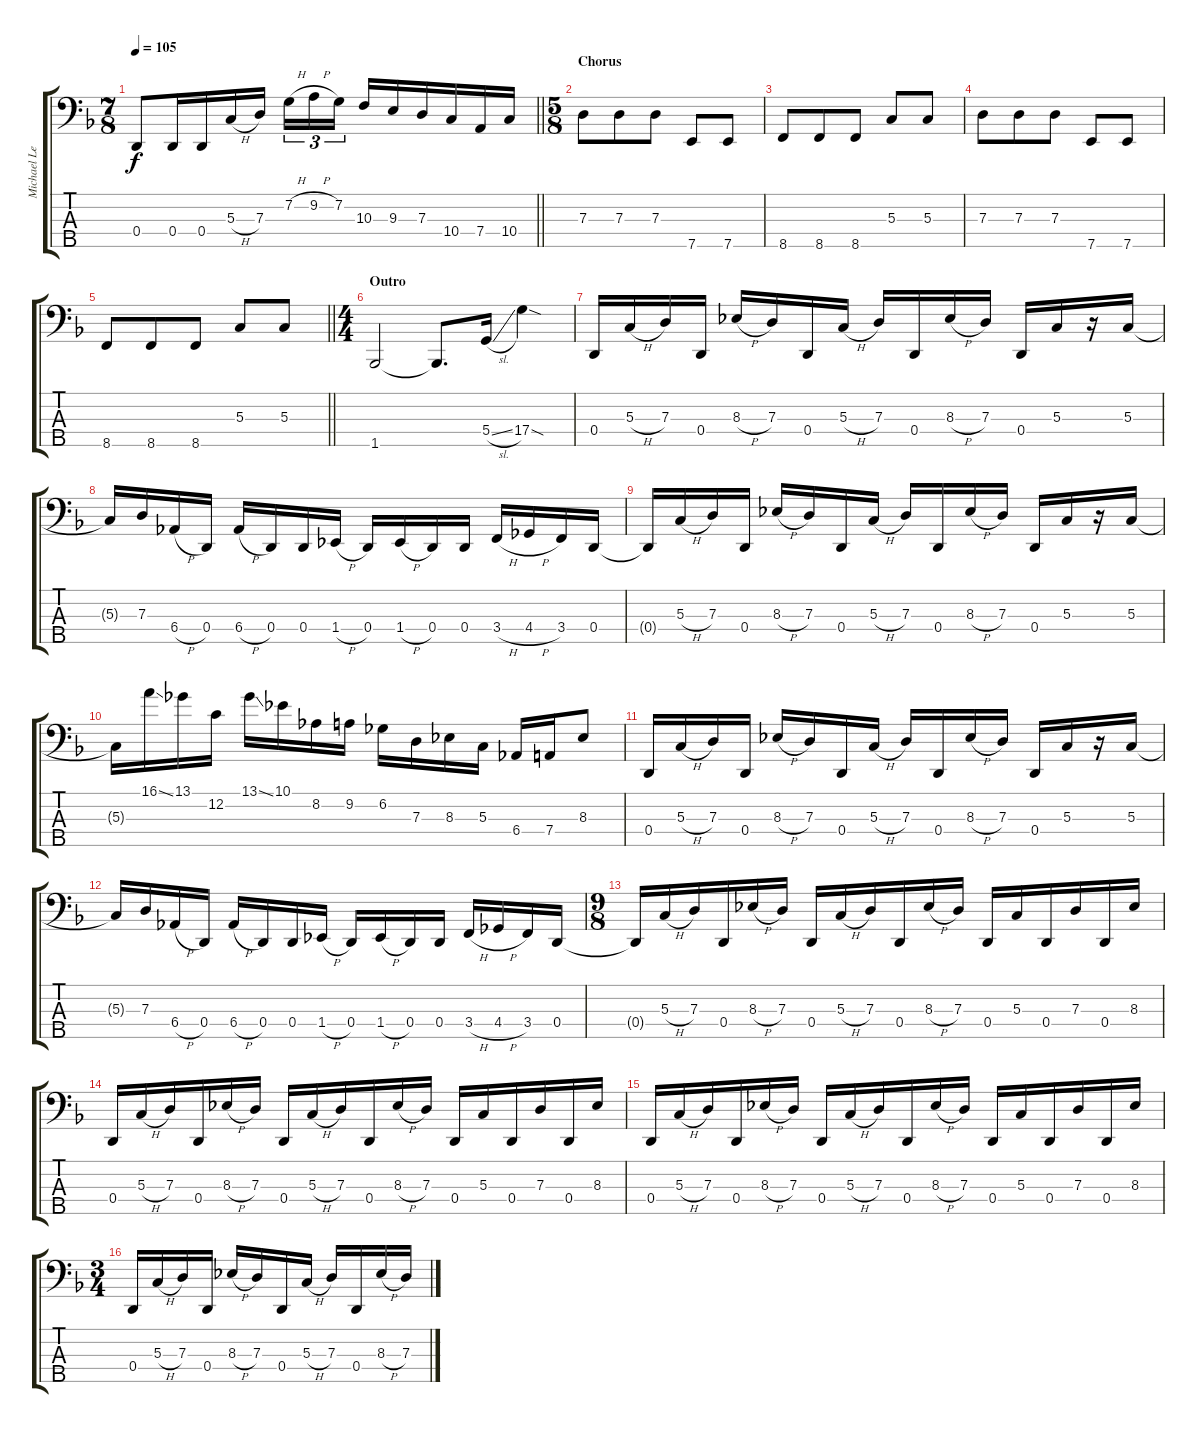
\track ("Michael LePond Bass" "Michael Le") {instrument electricbassfinger}
\staff {score tabs}
\tuning (F2 C2 G1 D1 A0) {hide}
\ts (7 8)
\tempo 105
\clef f4
\barLineRight lightlight
\ks dminor
0.4.8{dy f} 0.4.16 0.4.16 5.3{h}.16 7.3.16 7.2{h}.16{tu (3 2)} 9.2{h}.16{tu (3 2)} 7.2.16{tu (3 2)} 10.3.16 9.3.16 7.3.16 10.4.16 7.4.16 10.4.16 |
\ts (5 8)
\section ("" "Chorus")
7.3.8 7.3.8 7.3.8 7.5.8 7.5.8 |
8.5.8 8.5.8 8.5.8 5.3.8 5.3.8 |
7.3.8 7.3.8 7.3.8 7.5.8 7.5.8 |
\barLineRight lightlight
8.5.8 8.5.8 8.5.8 5.3.8 5.3.8 |
\ts (4 4)
\section ("" "Outro")
1.5.2 1.5{t}.8{d} 5.4{sl}.16 17.4{sod}.4 |
0.4.16 5.3{h}.16 7.3.16 0.4.16 8.3{h}.16 7.3.16 0.4.16 5.3{h}.16 7.3.16 0.4.16 8.3{h}.16 7.3.16 0.4.16 5.3.16 r.16 5.3.16 |
5.3{t}.16 7.3.16 6.4{h}.16 0.4.16 6.4{h}.16 0.4.16 0.4.16 1.4{h}.16 0.4.16 1.4{h}.16 0.4.16 0.4.16 3.4{h}.16 4.4{h}.16 3.4.16 0.4.16 |
0.4{t}.16 5.3{h}.16 7.3.16 0.4.16 8.3{h}.16 7.3.16 0.4.16 5.3{h}.16 7.3.16 0.4.16 8.3{h}.16 7.3.16 0.4.16 5.3.16 r.16 5.3.16 |
5.3{t}.16 16.1{ss}.16 13.1.16 12.2.16 13.1{ss}.16 10.1.16 8.2.16 9.2.16 6.2.16 7.3.16 8.3.16 5.3.16 6.4.16 7.4.16 8.3.8 |
0.4.16 5.3{h}.16 7.3.16 0.4.16 8.3{h}.16 7.3.16 0.4.16 5.3{h}.16 7.3.16 0.4.16 8.3{h}.16 7.3.16 0.4.16 5.3.16 r.16 5.3.16 |
5.3{t}.16 7.3.16 6.4{h}.16 0.4.16 6.4{h}.16 0.4.16 0.4.16 1.4{h}.16 0.4.16 1.4{h}.16 0.4.16 0.4.16 3.4{h}.16 4.4{h}.16 3.4.16 0.4.16 |
\ts (9 8)
0.4{t}.16 5.3{h}.16 7.3.16 0.4.16 8.3{h}.16 7.3.16 0.4.16 5.3{h}.16 7.3.16 0.4.16 8.3{h}.16 7.3.16 0.4.16 5.3.16 0.4.16 7.3.16 0.4.16 8.3.16 |
0.4.16 5.3{h}.16 7.3.16 0.4.16 8.3{h}.16 7.3.16 0.4.16 5.3{h}.16 7.3.16 0.4.16 8.3{h}.16 7.3.16 0.4.16 5.3.16 0.4.16 7.3.16 0.4.16 8.3.16 |
0.4.16 5.3{h}.16 7.3.16 0.4.16 8.3{h}.16 7.3.16 0.4.16 5.3{h}.16 7.3.16 0.4.16 8.3{h}.16 7.3.16 0.4.16 5.3.16 0.4.16 7.3.16 0.4.16 8.3.16 |
\ts (3 4)
0.4.16 5.3{h}.16 7.3.16 0.4.16 8.3{h}.16 7.3.16 0.4.16 5.3{h}.16 7.3.16 0.4.16 8.3{h}.16 7.3.16
